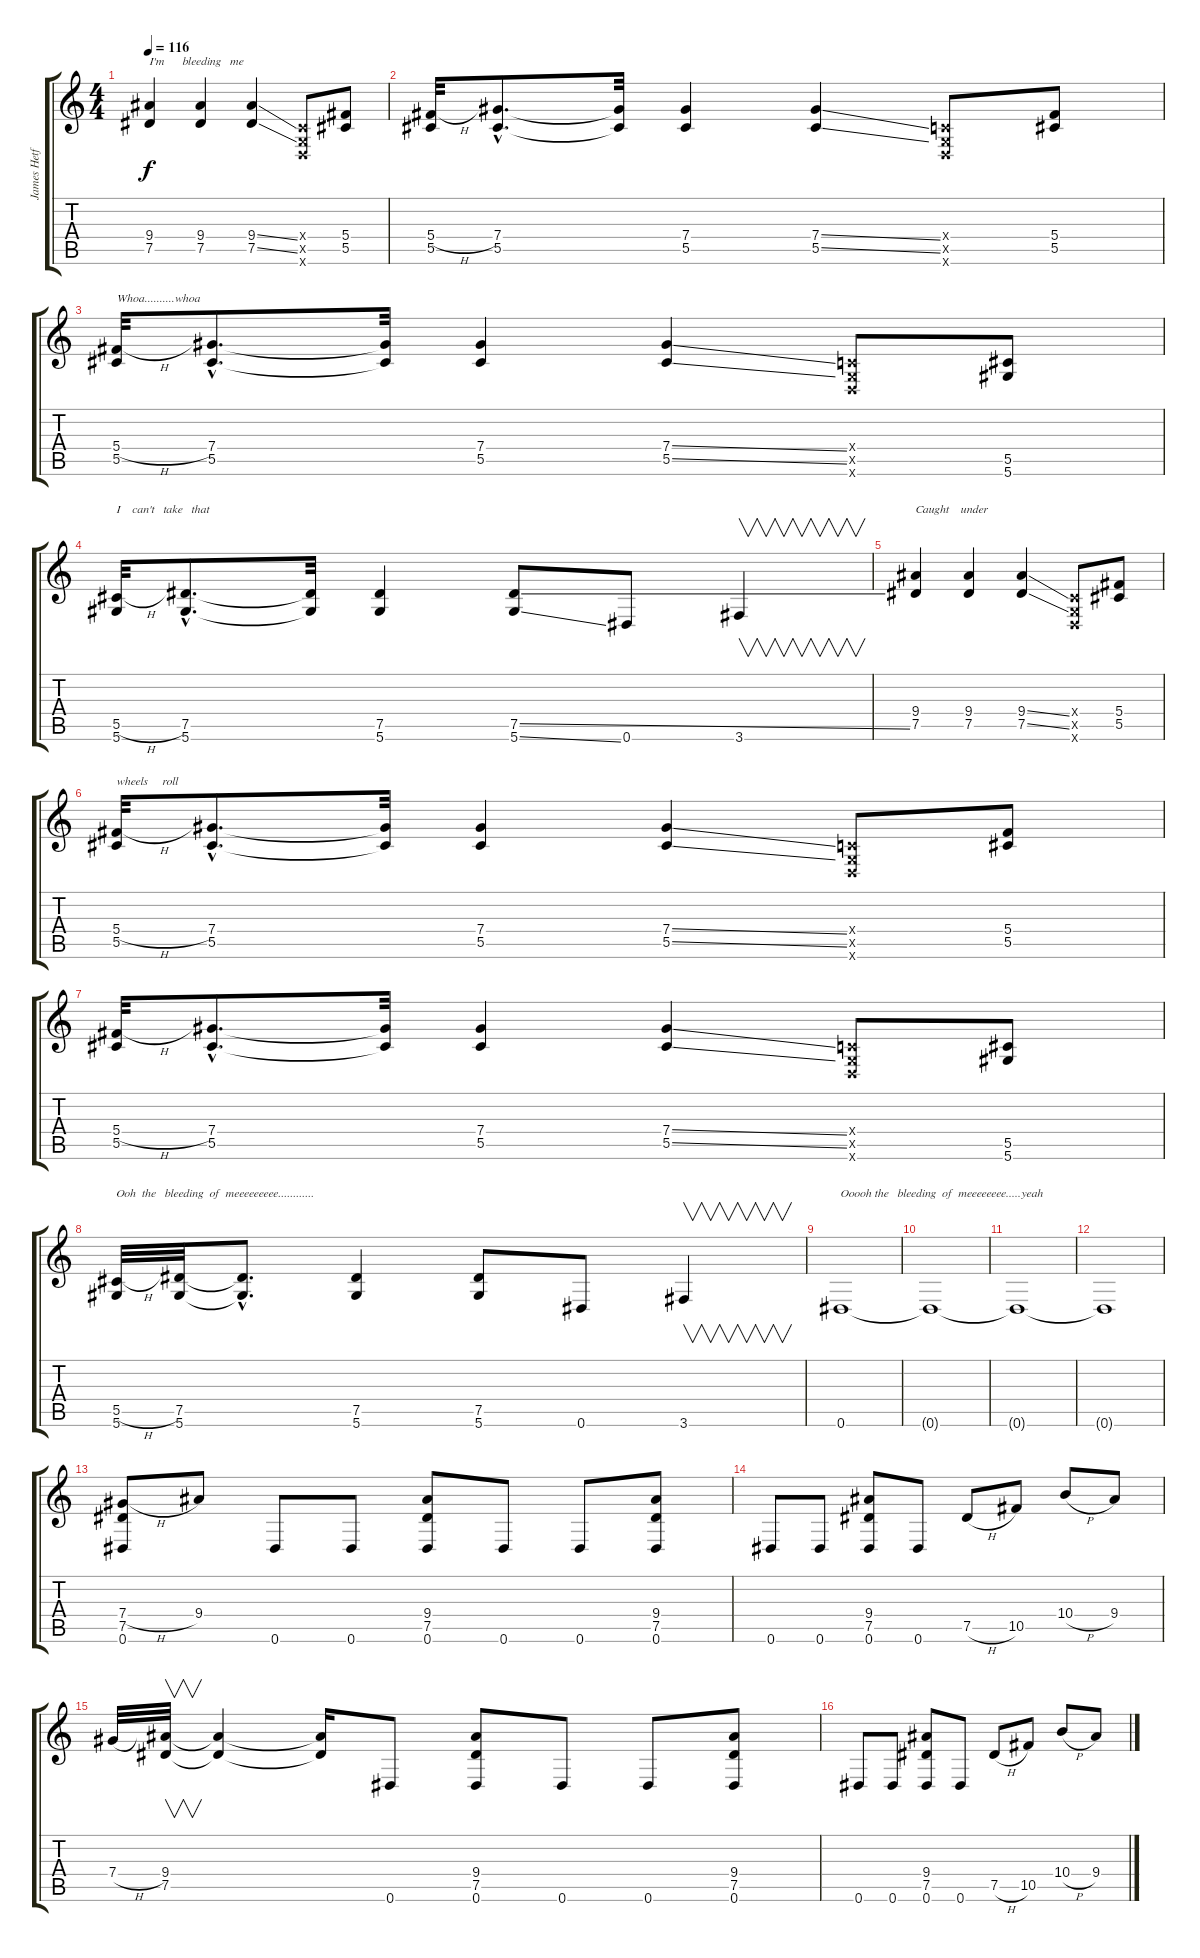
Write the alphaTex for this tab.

\track ("James Hetfield" "James Hetf") {instrument electricguitarclean}
\staff {score tabs}
\tuning (Eb4 Bb3 Gb3 Db3 Ab2 Eb2) {hide}
\ts (4 4)
\tempo 116
\clef g2
\ks c
(9.4 7.5).4{txt "I'm      bleeding   me" dy f} (9.4 7.5).4 (9.4{ss} 7.5{ss}).4 (-1.4{x} -1.5{x} -1.6{x}).8 (5.4 5.5).8 |
(5.4{h} 5.5).32 (7.4{hac} 5.5{hac}).8{d} (7.4{t} 5.5{t}).32 (7.4 5.5).4 (7.4{ss} 5.5{ss}).4 (-1.4{x} -1.5{x} -1.6{x}).8 (5.4 5.5).8 |
(5.4{h} 5.5).32{txt "Whoa..........whoa"} (7.4{hac} 5.5{hac}).8{d} (7.4{t} 5.5{t}).32 (7.4 5.5).4 (7.4{ss} 5.5{ss}).4 (-1.4{x} -1.5{x} -1.6{x}).8 (5.5 5.6).8 |
(5.5{h} 5.6).32{txt "I    can't   take   that"} (7.5{hac} 5.6{hac}).8{d} (7.5{t} 5.6{t}).32 (7.5 5.6).4 (7.5{ss} 5.6{ss}).8 0.6.8 3.6.4{v} |
(9.4 7.5).4{txt "Caught    under   "} (9.4 7.5).4 (9.4{ss} 7.5{ss}).4 (-1.4{x} -1.5{x} -1.6{x}).8 (5.4 5.5).8 |
(5.4{h} 5.5).32{txt "wheels     roll"} (7.4{hac} 5.5{hac}).8{d} (7.4{t} 5.5{t}).32 (7.4 5.5).4 (7.4{ss} 5.5{ss}).4 (-1.4{x} -1.5{x} -1.6{x}).8 (5.4 5.5).8 |
(5.4{h} 5.5).32 (7.4{hac} 5.5{hac}).8{d} (7.4{t} 5.5{t}).32 (7.4 5.5).4 (7.4{ss} 5.5{ss}).4 (-1.4{x} -1.5{x} -1.6{x}).8 (5.5 5.6).8 |
(5.5{h} 5.6).32{txt "Ooh  the   bleeding  of  meeeeeeeee............"} (7.5 5.6).32 (7.5{hac t} 5.6{hac t}).8{d} (7.5 5.6).4 (7.5 5.6).8 0.6.8 3.6.4{v} |
0.6.1{txt "Ooooh the   bleeding  of  meeeeeeee.....yeah"} |
0.6{t}.1 |
0.6{t}.1 |
0.6{t}.1 |
(7.4{h} 7.5 0.6).8 9.4.8 0.6.8 0.6.8 (9.4 7.5 0.6).8 0.6.8 0.6.8 (9.4 7.5 0.6).8 |
0.6.8 0.6.8 (9.4 7.5 0.6).8 0.6.8 7.5{h}.8 10.5.8 10.4{h}.8 9.4.8 |
7.4{h}.32 (9.4 7.5).32{v} (9.4{t} 7.5{t}).4 (9.4{t} 7.5{t}).16 0.6.8 (9.4 7.5 0.6).8 0.6.8 0.6.8 (9.4 7.5 0.6).8 |
0.6.8 0.6.8 (9.4 7.5 0.6).8 0.6.8 7.5{h}.8 10.5.8 10.4{h}.8 9.4.8
